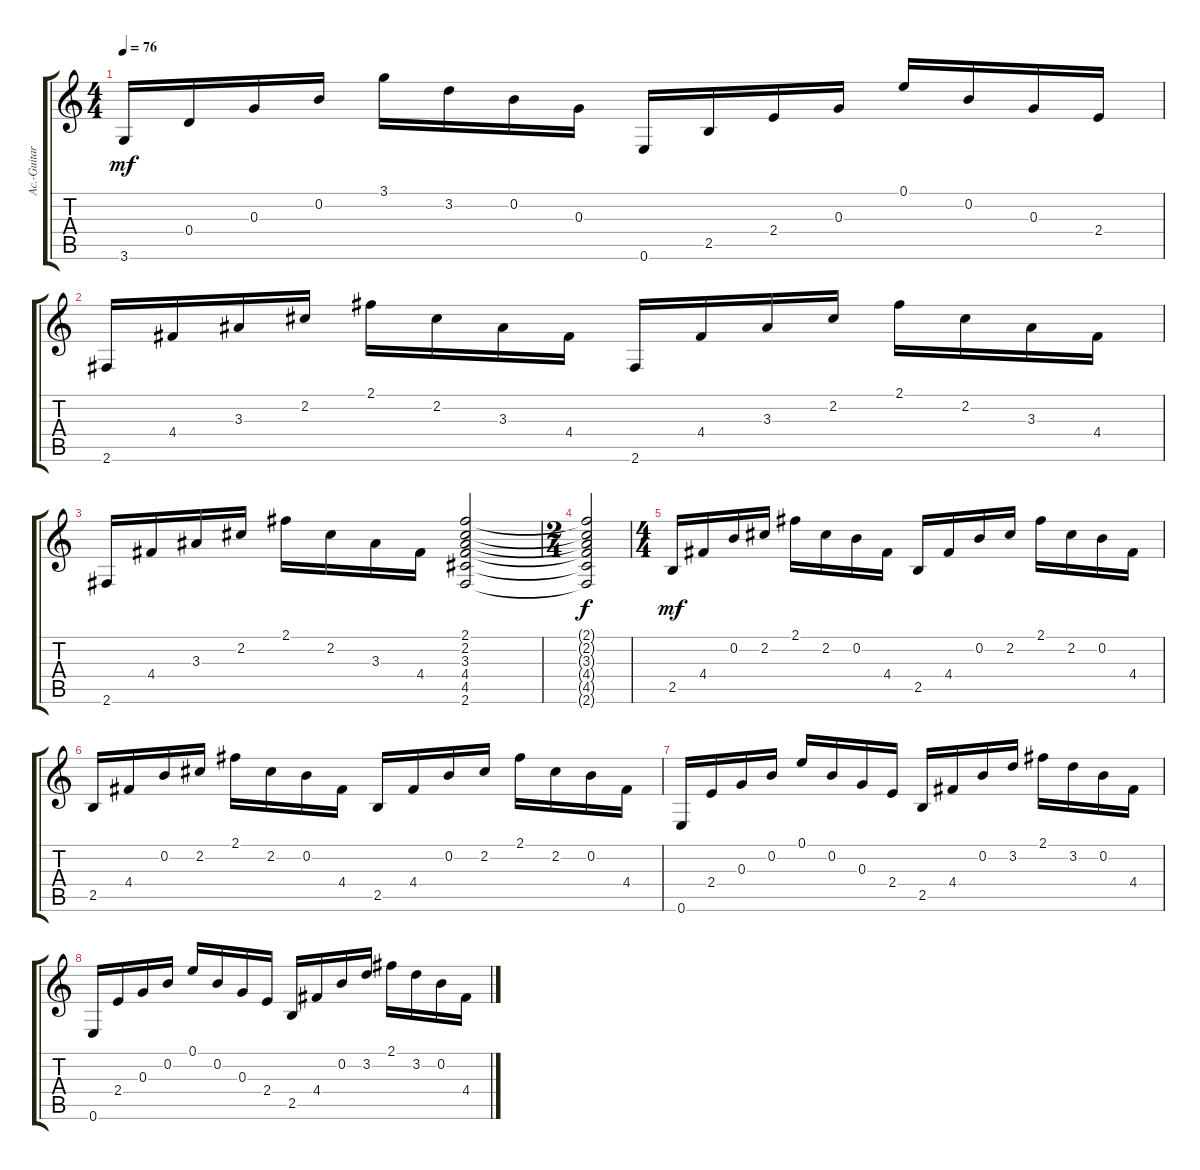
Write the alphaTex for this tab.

\track ("Ac.-Guitar 1" "Ac.-Guitar") {instrument acousticguitarsteel}
\staff {score tabs}
\tuning (E4 B3 G3 D3 A2 E2) {hide}
\ts (4 4)
\tempo 76
\clef g2
\ks c
3.6.16{dy mf} 0.4.16 0.3.16 0.2.16 3.1.16 3.2.16 0.2.16 0.3.16 0.6.16 2.5.16 2.4.16 0.3.16 0.1.16 0.2.16 0.3.16 2.4.16 |
2.6.16 4.4.16 3.3.16 2.2.16 2.1.16 2.2.16 3.3.16 4.4.16 2.6.16 4.4.16 3.3.16 2.2.16 2.1.16 2.2.16 3.3.16 4.4.16 |
2.6.16 4.4.16 3.3.16 2.2.16 2.1.16 2.2.16 3.3.16 4.4.16 (2.1 2.2 3.3 4.4 4.5 2.6).2 |
\ts (2 4)
(2.1{t} 2.2{t} 3.3{t} 4.4{t} 4.5{t} 2.6{t}).2{dy f} |
\ts (4 4)
2.5.16{dy mf} 4.4.16 0.2.16 2.2.16 2.1.16 2.2.16 0.2.16 4.4.16 2.5.16 4.4.16 0.2.16 2.2.16 2.1.16 2.2.16 0.2.16 4.4.16 |
2.5.16 4.4.16 0.2.16 2.2.16 2.1.16 2.2.16 0.2.16 4.4.16 2.5.16 4.4.16 0.2.16 2.2.16 2.1.16 2.2.16 0.2.16 4.4.16 |
0.6.16 2.4.16 0.3.16 0.2.16 0.1.16 0.2.16 0.3.16 2.4.16 2.5.16 4.4.16 0.2.16 3.2.16 2.1.16 3.2.16 0.2.16 4.4.16 |
0.6.16 2.4.16 0.3.16 0.2.16 0.1.16 0.2.16 0.3.16 2.4.16 2.5.16 4.4.16 0.2.16 3.2.16 2.1.16 3.2.16 0.2.16 4.4.16
